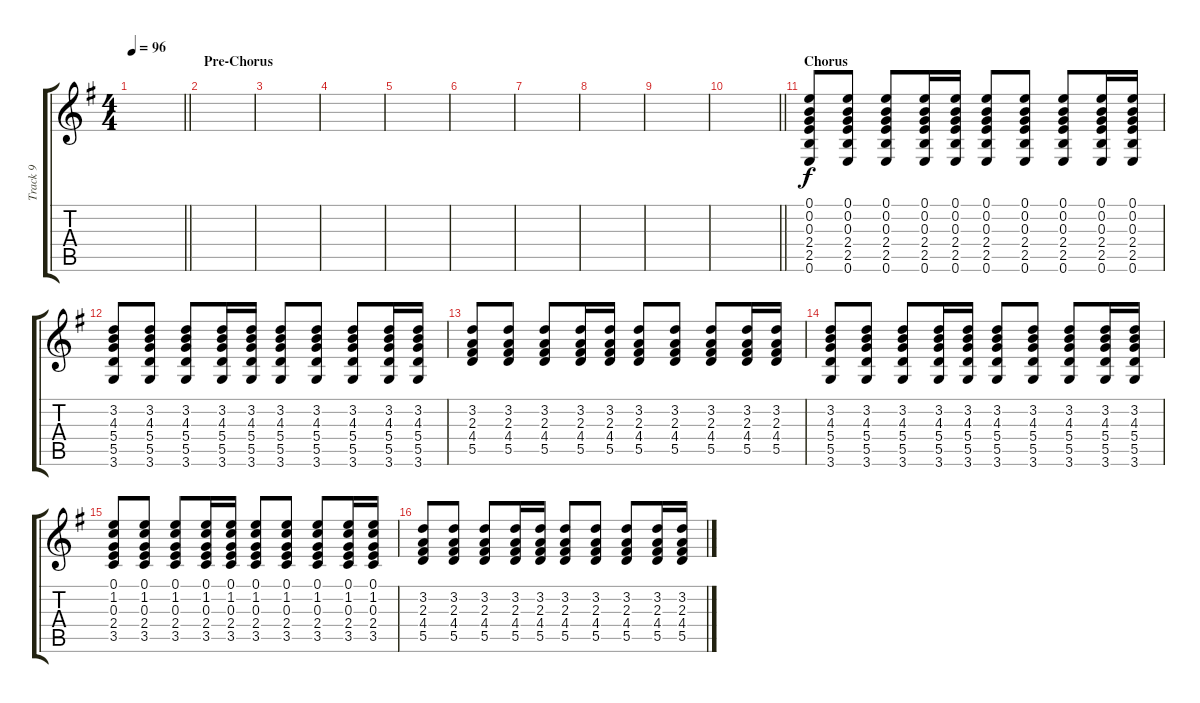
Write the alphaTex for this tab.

\track ("Track 9" "Track 9") {instrument overdrivenguitar}
\staff {score tabs}
\tuning (E4 B3 G3 D3 A2 E2) {hide}
\ts (4 4)
\tempo 96
\clef g2
\barLineRight lightlight
\ks g
|
\section ("" "Pre-Chorus")
|
|
|
|
|
|
|
|
\barLineRight lightlight
|
\section ("" "Chorus")
(0.1 0.2 0.3 2.4 2.5 0.6).8 (0.1 0.2 0.3 2.4 2.5 0.6).8 (0.1 0.2 0.3 2.4 2.5 0.6).8 (0.1 0.2 0.3 2.4 2.5 0.6).16 (0.1 0.2 0.3 2.4 2.5 0.6).16 (0.1 0.2 0.3 2.4 2.5 0.6).8 (0.1 0.2 0.3 2.4 2.5 0.6).8 (0.1 0.2 0.3 2.4 2.5 0.6).8 (0.1 0.2 0.3 2.4 2.5 0.6).16 (0.1 0.2 0.3 2.4 2.5 0.6).16 |
(3.2 4.3 5.4 5.5 3.6).8 (3.2 4.3 5.4 5.5 3.6).8 (3.2 4.3 5.4 5.5 3.6).8 (3.2 4.3 5.4 5.5 3.6).16 (3.2 4.3 5.4 5.5 3.6).16 (3.2 4.3 5.4 5.5 3.6).8 (3.2 4.3 5.4 5.5 3.6).8 (3.2 4.3 5.4 5.5 3.6).8 (3.2 4.3 5.4 5.5 3.6).16 (3.2 4.3 5.4 5.5 3.6).16 |
(3.2 2.3 4.4 5.5).8 (3.2 2.3 4.4 5.5).8 (3.2 2.3 4.4 5.5).8 (3.2 2.3 4.4 5.5).16 (3.2 2.3 4.4 5.5).16 (3.2 2.3 4.4 5.5).8 (3.2 2.3 4.4 5.5).8 (3.2 2.3 4.4 5.5).8 (3.2 2.3 4.4 5.5).16 (3.2 2.3 4.4 5.5).16 |
(3.2 4.3 5.4 5.5 3.6).8 (3.2 4.3 5.4 5.5 3.6).8 (3.2 4.3 5.4 5.5 3.6).8 (3.2 4.3 5.4 5.5 3.6).16 (3.2 4.3 5.4 5.5 3.6).16 (3.2 4.3 5.4 5.5 3.6).8 (3.2 4.3 5.4 5.5 3.6).8 (3.2 4.3 5.4 5.5 3.6).8 (3.2 4.3 5.4 5.5 3.6).16 (3.2 4.3 5.4 5.5 3.6).16 |
(0.1 1.2 0.3 2.4 3.5).8 (0.1 1.2 0.3 2.4 3.5).8 (0.1 1.2 0.3 2.4 3.5).8 (0.1 1.2 0.3 2.4 3.5).16 (0.1 1.2 0.3 2.4 3.5).16 (0.1 1.2 0.3 2.4 3.5).8 (0.1 1.2 0.3 2.4 3.5).8 (0.1 1.2 0.3 2.4 3.5).8 (0.1 1.2 0.3 2.4 3.5).16 (0.1 1.2 0.3 2.4 3.5).16 |
(3.2 2.3 4.4 5.5).8 (3.2 2.3 4.4 5.5).8 (3.2 2.3 4.4 5.5).8 (3.2 2.3 4.4 5.5).16 (3.2 2.3 4.4 5.5).16 (3.2 2.3 4.4 5.5).8 (3.2 2.3 4.4 5.5).8 (3.2 2.3 4.4 5.5).8 (3.2 2.3 4.4 5.5).16 (3.2 2.3 4.4 5.5).16
